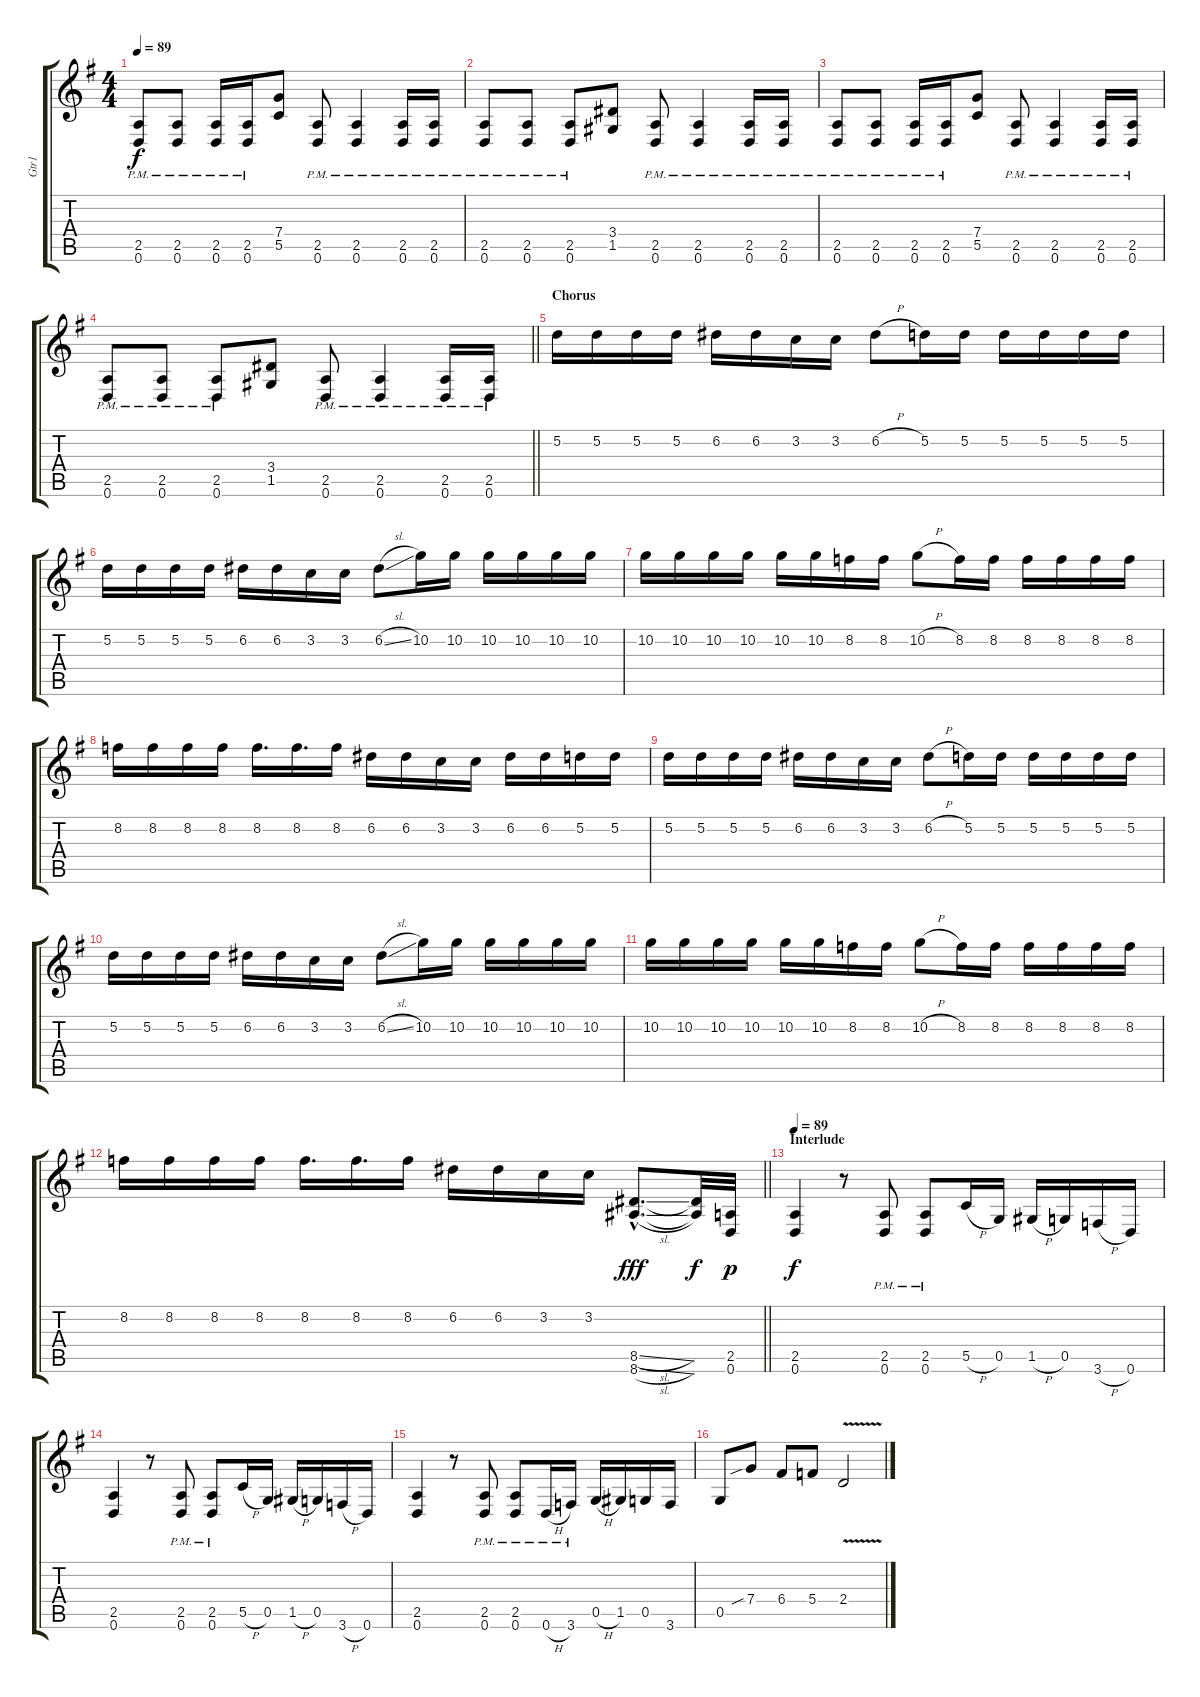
\track ("Gtr1" "Gtr1") {instrument distortionguitar}
\staff {score tabs}
\tuning (D4 A3 F3 C3 G2 D2) {hide}
\ts (4 4)
\tempo 89
\clef g2
\ks g
(2.5{pm} 0.6{pm}).8{dy f} (2.5{pm} 0.6{pm}).8 (2.5{pm} 0.6{pm}).16 (2.5{pm} 0.6{pm}).16 (7.4 5.5).8 (2.5{pm} 0.6{pm}).8 (2.5{pm} 0.6{pm}).4 (2.5{pm} 0.6{pm}).16 (2.5{pm} 0.6{pm}).16 |
(2.5{pm} 0.6{pm}).8 (2.5{pm} 0.6{pm}).8 (2.5{pm} 0.6{pm}).8 (3.4 1.5).8 (2.5{pm} 0.6{pm}).8 (2.5{pm} 0.6{pm}).4 (2.5{pm} 0.6{pm}).16 (2.5{pm} 0.6{pm}).16 |
(2.5{pm} 0.6{pm}).8 (2.5{pm} 0.6{pm}).8 (2.5{pm} 0.6{pm}).16 (2.5{pm} 0.6{pm}).16 (7.4 5.5).8 (2.5{pm} 0.6{pm}).8 (2.5{pm} 0.6{pm}).4 (2.5{pm} 0.6{pm}).16 (2.5{pm} 0.6{pm}).16 |
\barLineRight lightlight
(2.5{pm} 0.6{pm}).8 (2.5{pm} 0.6{pm}).8 (2.5{pm} 0.6{pm}).8 (3.4 1.5).8 (2.5{pm} 0.6{pm}).8 (2.5{pm} 0.6{pm}).4 (2.5{pm} 0.6{pm}).16 (2.5{pm} 0.6{pm}).16 |
\section ("" "Chorus")
5.2.16{volume 7} 5.2.16 5.2.16 5.2.16 6.2.16 6.2.16 3.2.16 3.2.16 6.2{h}.8 5.2.16 5.2.16 5.2.16 5.2.16 5.2.16 5.2.16 |
5.2.16 5.2.16 5.2.16 5.2.16 6.2.16 6.2.16 3.2.16 3.2.16 6.2{sl}.8 10.2.16 10.2.16 10.2.16 10.2.16 10.2.16 10.2.16 |
10.2.16 10.2.16 10.2.16 10.2.16 10.2.16 10.2.16 8.2.16 8.2.16 10.2{h}.8 8.2.16 8.2.16 8.2.16 8.2.16 8.2.16 8.2.16 |
8.2.16 8.2.16 8.2.16 8.2.16 8.2.16{d} 8.2.16{d} 8.2.16 6.2.16 6.2.16 3.2.16 3.2.16 6.2.16 6.2.16 5.2.16 5.2.16 |
5.2.16 5.2.16 5.2.16 5.2.16 6.2.16 6.2.16 3.2.16 3.2.16 6.2{h}.8 5.2.16 5.2.16 5.2.16 5.2.16 5.2.16 5.2.16 |
5.2.16 5.2.16 5.2.16 5.2.16 6.2.16 6.2.16 3.2.16 3.2.16 6.2{sl}.8 10.2.16 10.2.16 10.2.16 10.2.16 10.2.16 10.2.16 |
10.2.16 10.2.16 10.2.16 10.2.16 10.2.16 10.2.16 8.2.16 8.2.16 10.2{h}.8 8.2.16 8.2.16 8.2.16 8.2.16 8.2.16 8.2.16 |
\barLineRight lightlight
8.2.16 8.2.16 8.2.16 8.2.16 8.2.16{d} 8.2.16{d} 8.2.16 6.2.16 6.2.16 3.2.16 3.2.16 (8.5{sl hac} 8.6{sl hac}).8{d dy fff} (8.5{t} 8.6{t}).32{dy f} (2.5 0.6).32{dy p} |
\section ("" "Interlude")
\tempo 89
(2.5 0.6).4{dy f volume 10} r.8 (2.5{pm} 0.6{pm}).8 (2.5{pm} 0.6{pm}).8 5.5{h}.16 0.5.16 1.5{h}.16 0.5.16 3.6{h}.16 0.6.16 |
(2.5 0.6).4 r.8 (2.5{pm} 0.6{pm}).8 (2.5{pm} 0.6{pm}).8 5.5{h}.16 0.5.16 1.5{h}.16 0.5.16 3.6{h}.16 0.6.16 |
(2.5 0.6).4 r.8 (2.5{pm} 0.6{pm}).8 (2.5{pm} 0.6{pm}).8 0.6{h pm}.16 3.6{pm}.16 0.5{h}.16 1.5.16 0.5.16 3.6.16 |
0.5.8 7.4{sib}.8 6.4.8 5.4.8 2.4{v}.2
